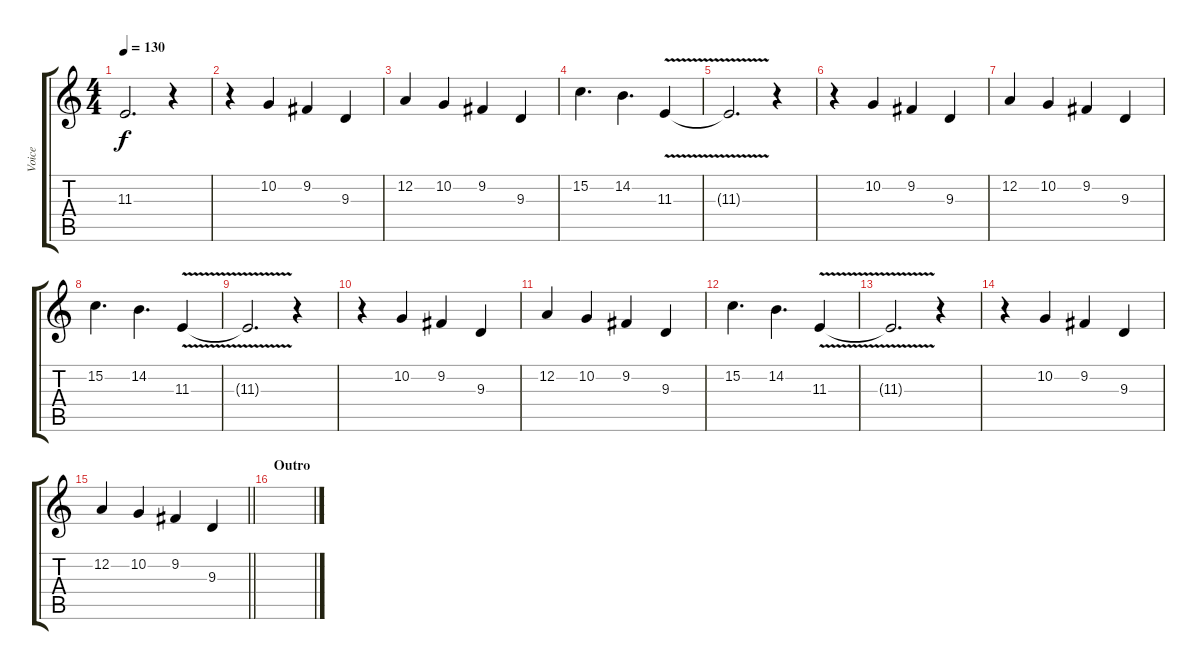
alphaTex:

\track ("Voice" "Voice") {instrument lead1square}
\staff {score tabs}
\tuning (D4 A3 F3 C3 G2 C2) {hide}
\ts (4 4)
\tempo 130
\clef g2
\ks c
11.3{t}.2{d dy f} r.4 |
r.4 10.2.4 9.2.4 9.3.4 |
12.2.4 10.2.4 9.2.4 9.3.4 |
15.2.4{d} 14.2.4{d} 11.3{v}.4 |
11.3{t}.2{d} r.4 |
r.4 10.2.4 9.2.4 9.3.4 |
12.2.4 10.2.4 9.2.4 9.3.4 |
15.2.4{d} 14.2.4{d} 11.3{v}.4 |
11.3{t}.2{d} r.4 |
r.4 10.2.4 9.2.4 9.3.4 |
12.2.4 10.2.4 9.2.4 9.3.4 |
15.2.4{d} 14.2.4{d} 11.3{v}.4 |
11.3{t}.2{d} r.4 |
r.4 10.2.4 9.2.4 9.3.4 |
\barLineRight lightlight
12.2.4 10.2.4 9.2.4 9.3.4 |
\section ("" "Outro")
